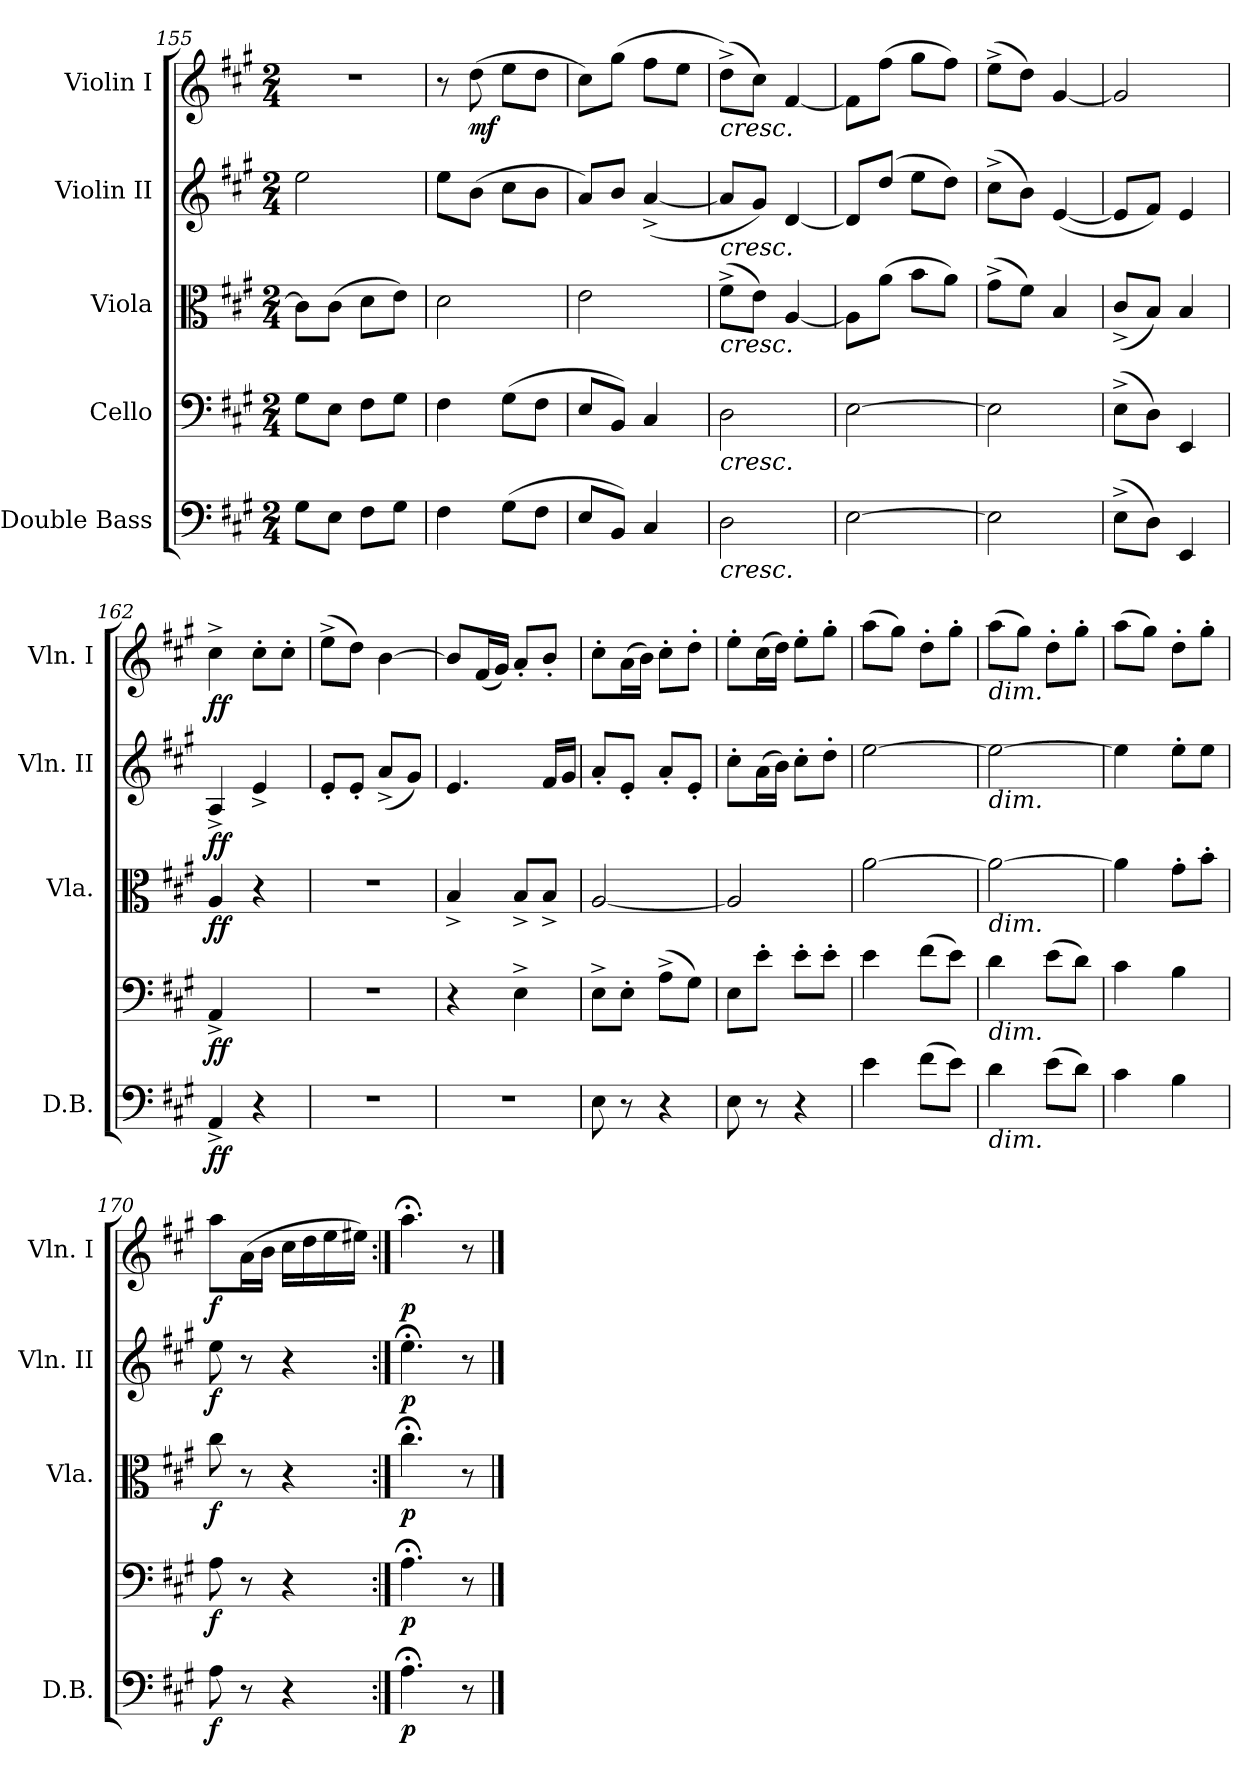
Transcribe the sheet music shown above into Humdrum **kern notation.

**kern	**dynam	**kern	**dynam	**kern	**dynam	**kern	**dynam	**kern	**dynam
*part5	*part5	*part4	*part4	*part3	*part3	*part2	*part2	*part1	*part1
*staff5	*staff5	*staff4	*staff4	*staff3	*staff3	*staff2	*staff2	*staff1	*staff1
*I"Double Bass	*	*I"Cello	*	*I"Viola	*	*I"Violin II	*	*I"Violin I	*
*I'D.B.	*	*	*	*I'Vla.	*	*I'Vln. II	*	*I'Vln. I	*
*clefF4	*	*clefF4	*	*clefC3	*	*clefG2	*	*clefG2	*
*ITrd7c12	*	*	*	*	*	*	*	*	*
*k[f#c#g#]	*	*k[f#c#g#]	*	*k[f#c#g#]	*	*k[f#c#g#]	*	*k[f#c#g#]	*
*A:	*	*A:	*	*A:	*	*A:	*	*A:	*
*M2/4	*	*M2/4	*	*M2/4	*	*M2/4	*	*M2/4	*
=155	=155	=155	=155	=155	=155	=155	=155	=155	=155
8GG#\L	.	8G#\L	.	8c#\L]	.	2ee\	.	2r	.
8EE\J	.	8E\J	.	(>8c#\J	.	.	.	.	.
8FF#\L	.	8F#\L	.	8d\L	.	.	.	.	.
8GG#\J	.	8G#\J	.	8e\J)	.	.	.	.	.
=156	=156	=156	=156	=156	=156	=156	=156	=156	=156
4FF#\	.	4F#\	.	2d\	.	8ee\L	.	8r	.
!	!	!	!	!	!	!	!	!	!LO:DY:b
.	.	.	.	.	.	(>8b\J	.	(>8dd\	mf
(>8GG#\L	.	(>8G#\L	.	.	.	8cc#\L	.	8ee\L	.
8FF#\J	.	8F#\J	.	.	.	8b\J	.	8dd\J	.
=157	=157	=157	=157	=157	=157	=157	=157	=157	=157
8EE/L	.	8E/L	.	2e\	.	8a/L)	.	8cc#\L)	.
8BBB/J)	.	8BB/J)	.	.	.	8b/J	.	(>8gg#\J	.
4CC#/	.	4C#/	.	.	.	(<[4a^</	.	8ff#\L	.
.	.	.	.	.	.	.	.	8ee\J	.
=158	=158	=158	=158	=158	=158	=158	=158	=158	=158
!	!	!	!	!	!	!	!	!LO:TX:b:i:t=cresc.	!
!	!	!	!	!	!	!LO:TX:b:i:t=cresc.	!	!	!
!	!	!	!	!LO:TX:b:i:t=cresc.	!	!	!	!	!
!	!	!LO:TX:b:i:t=cresc.	!	!	!	!	!	!	!
!LO:TX:b:i:t=cresc.	!	!	!	!	!	!	!	!	!
2DD\	.	2D\	.	(>8f#^>\L	.	8a/L]	.	(>8dd^>\L)	.
.	.	.	.	8e\J)	.	8g#/J)	.	8cc#\J)	.
.	.	.	.	[4A/	.	[4d/	.	[4f#/	.
!!LO:LB:g=z
=159	=159	=159	=159	=159	=159	=159	=159	=159	=159
[2EE\	.	[2E\	.	8A\L]	.	8d/L]	.	8f#\L]	.
.	.	.	.	(>8a\J	.	(>8dd/J	.	(>8ff#\J	.
.	.	.	.	8b\L	.	8ee\L	.	8gg#\L	.
.	.	.	.	8a\J)	.	8dd\J)	.	8ff#\J)	.
=160	=160	=160	=160	=160	=160	=160	=160	=160	=160
2EE\]	.	2E\]	.	(>8g#^>\L	.	(>8cc#^>\L	.	(>8ee^>\L	.
.	.	.	.	8f#\J)	.	8b\J)	.	8dd\J)	.
.	.	.	.	4B/	.	(<[4e/	.	[4g#/	.
=161	=161	=161	=161	=161	=161	=161	=161	=161	=161
(>8EE^>\L	.	(>8E^>\L	.	(<8c#^</L	.	8e/L]	.	2g#/]	.
8DD\J)	.	8D\J)	.	8B/J)	.	8f#/J)	.	.	.
4EEE/	.	4EE/	.	4B/	.	4e/	.	.	.
=162	=162	=162	=162	=162	=162	=162	=162	=162	=162
!	!LO:DY:b	!	!LO:DY:b	!	!LO:DY:b	!	!LO:DY:b	!	!LO:DY:b
4AAA^</	ff	4AA^</	ff	4A/	ff	4A^</	ff	4cc#^>\	ff
4r	.	4ryy	.	4r	.	4e^</	.	8cc#'>\L	.
.	.	.	.	.	.	.	.	8cc#'>\J	.
=163	=163	=163	=163	=163	=163	=163	=163	=163	=163
2r	.	2r	.	2r	.	8e'</L	.	(>8ee^>\L	.
.	.	.	.	.	.	8e'</J	.	8dd\J)	.
.	.	.	.	.	.	(<8a^</L	.	[4b\	.
.	.	.	.	.	.	8g#/J)	.	.	.
=164	=164	=164	=164	=164	=164	=164	=164	=164	=164
2r	.	4r	.	4B^</	.	4.e/	.	8b/L]	.
.	.	.	.	.	.	.	.	(<16f#/L	.
.	.	.	.	.	.	.	.	16g#/JJ)	.
.	.	4E^>\	.	8B^</L	.	.	.	8a'</L	.
.	.	.	.	8B^</J	.	16f#/LL	.	8b'</J	.
.	.	.	.	.	.	16g#/JJ	.	.	.
=165	=165	=165	=165	=165	=165	=165	=165	=165	=165
8EE\	.	8E^>\L	.	[2A/	.	8a'</L	.	8cc#'>\L	.
8r	.	8E'>\J	.	.	.	8e'</J	.	(>16a\L	.
.	.	.	.	.	.	.	.	16b\JJ)	.
4r	.	(>8A^>\L	.	.	.	8a'</L	.	8cc#'>\L	.
.	.	8G#\J)	.	.	.	8e'</J	.	8dd'>\J	.
=166	=166	=166	=166	=166	=166	=166	=166	=166	=166
8EE\	.	8E\L	.	2A/]	.	8cc#'>\L	.	8ee'>\L	.
8r	.	8e'>\J	.	.	.	(>16a\L	.	(>16cc#\L	.
.	.	.	.	.	.	16b\JJ)	.	16dd\JJ)	.
4r	.	8e'>\L	.	.	.	8cc#'>\L	.	8ee'>\L	.
.	.	8e'>\J	.	.	.	8dd'>\J	.	8gg#'>\J	.
!!LO:PB:g=z
=167	=167	=167	=167	=167	=167	=167	=167	=167	=167
4E\	.	4e\	.	[2a\	.	[2ee\	.	(>8aa\L	.
.	.	.	.	.	.	.	.	8gg#\J)	.
(>8F#\L	.	(>8f#\L	.	.	.	.	.	8dd'>\L	.
8E\J)	.	8e\J)	.	.	.	.	.	8gg#'>\J	.
=168	=168	=168	=168	=168	=168	=168	=168	=168	=168
!	!	!	!	!	!	!	!	!LO:TX:b:i:t=dim.	!
!	!	!	!	!	!	!LO:TX:b:i:t=dim.	!	!	!
!	!	!	!	!LO:TX:b:i:t=dim.	!	!	!	!	!
!	!	!LO:TX:b:i:t=dim.	!	!	!	!	!	!	!
!LO:TX:b:i:t=dim.	!	!	!	!	!	!	!	!	!
4D\	.	4d\	.	2a\_	.	2ee\_	.	(>8aa\L	.
.	.	.	.	.	.	.	.	8gg#\J)	.
(>8E\L	.	(>8e\L	.	.	.	.	.	8dd'>\L	.
8D\J)	.	8d\J)	.	.	.	.	.	8gg#'>\J	.
=169	=169	=169	=169	=169	=169	=169	=169	=169	=169
4C#\	.	4c#\	.	4a\]	.	4ee\]	.	(>8aa\L	.
.	.	.	.	.	.	.	.	8gg#\J)	.
4BB\	.	4B\	.	8g#'>\L	.	8ee'>\L	.	8dd'>\L	.
.	.	.	.	8b'>\J	.	8ee\J	.	8gg#'>\J	.
=170	=170	=170	=170	=170	=170	=170	=170	=170	=170
!	!LO:DY:b	!	!LO:DY:b	!	!LO:DY:b	!	!LO:DY:b	!	!LO:DY:b
8AA\	f	8A\	f	8cc#\	f	8ee\	f	8aa\L	f
8r	.	8r	.	8r	.	8r	.	(>16a\L	.
.	.	.	.	.	.	.	.	16b\JJ	.
4r	.	4r	.	4r	.	4r	.	16cc#\LL	.
.	.	.	.	.	.	.	.	16dd\	.
.	.	.	.	.	.	.	.	16ee\	.
.	.	.	.	.	.	.	.	16ee#X\JJ)	.
=171:|!	=171:|!	=171:|!	=171:|!	=171:|!	=171:|!	=171:|!	=171:|!	=171:|!	=171:|!
!	!LO:DY:b	!	!LO:DY:b	!	!LO:DY:b	!	!LO:DY:b	!	!LO:DY:b
4.AA;<\	p	4.A;<\	p	4.cc#;<\	p	4.ee;<\	p	4.aa;<\	p
8r	.	8r	.	8r	.	8r	.	8r	.
==	==	==	==	==	==	==	==	==	==
*-	*-	*-	*-	*-	*-	*-	*-	*-	*-
